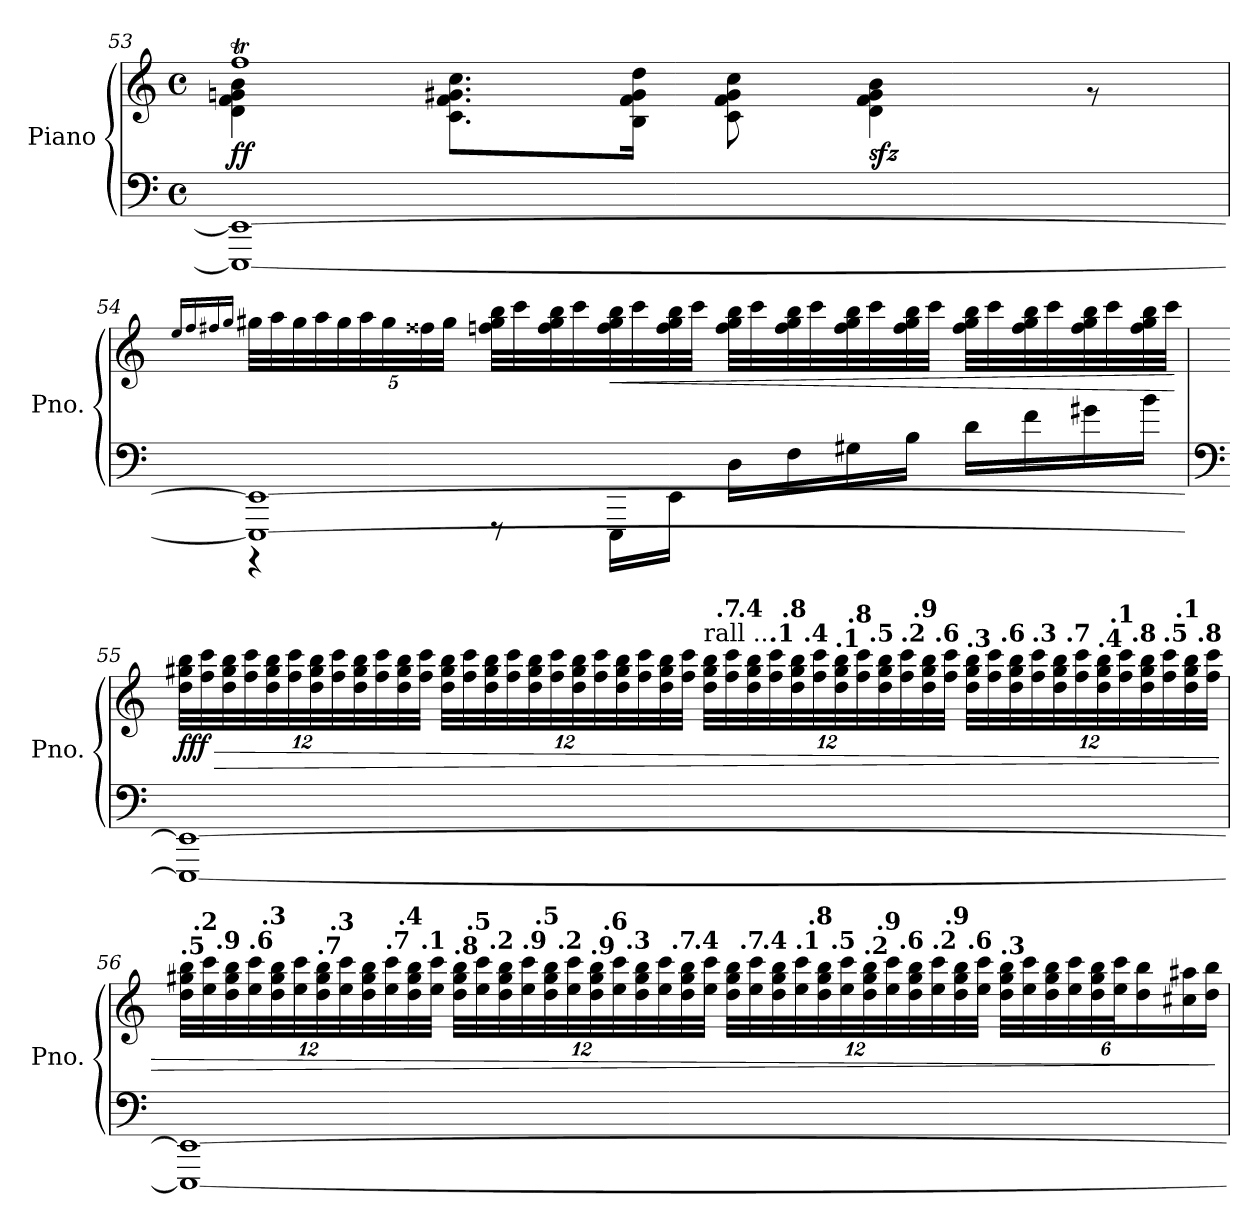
**kern	**kern	**dynam
*part1	*part1	*part1
*staff2	*staff1	*staff1/2
*I"Piano	*	*
*I'Pno.	*	*
*clefF4	*clefG2	*
*k[]	*k[]	*
*M4/4	*M4/4	*
*met(c)	*met(c)	*
=53	=53	=53
*	*^	*
!	!	!	!LO:DY:b
1EEE_ 1EE_	1ffT	4d\ 4f\ 4gn\ 4b\	ff
.	.	8.c\ 8.f\ 8.g#X\ 8.cc\L	.
.	.	16B\ 16f\ 16g#\ 16dd\Jk	.
.	.	8c\ 8f\ 8g#\ 8cc\	.
!	!	!	!LO:DY:b
.	.	4d\ 4f\ 4g#\ 4b\	sfz
.	.	8r	.
*	*v	*v	*
!!LO:LB:g=z
=54	=54	=54
.	16qee/LL	.
.	16qff/	.
.	16qff#X/	.
.	16qgg/JJ	.
*^	*	*
1EEE_ 1EE_	4r	32gg#X\LLL	.
.	.	32aa\	.
.	.	32gg#\	.
.	.	32aa\	.
*	*	*Xbrackettup	*
.	.	40gg#\	.
.	.	40aa\	.
.	.	40gg#\	.
.	.	40ff##X\	.
.	.	40gg#\JJJ	.
.	8r	32ffn\ 32gg#\ 32bb\LLL	.
.	.	32ccc\	.
.	.	32ff\ 32gg#\ 32bb\	.
.	.	32ccc\	.
!	!	!	!LO:HP:b
.	16EEE\LL	32ff\ 32gg#\ 32bb\	<
.	.	32ccc\	.
.	16EE\JJ	32ff\ 32gg#\ 32bb\	.
.	.	32ccc\JJJ	.
.	16D\LL	32ff\ 32gg#\ 32bb\LLL	.
.	.	32ccc\	.
.	16F\	32ff\ 32gg#\ 32bb\	.
.	.	32ccc\	.
.	16G#X\	32ff\ 32gg#\ 32bb\	.
.	.	32ccc\	.
.	16B\JJ	32ff\ 32gg#\ 32bb\	.
.	.	32ccc\JJJ	.
.	16d\LL	32ff\ 32gg#\ 32bb\LLL	.
.	.	32ccc\	.
.	16f\	32ff\ 32gg#\ 32bb\	.
.	.	32ccc\	.
.	16g#X\	32ff\ 32gg#\ 32bb\	.
.	.	32ccc\	.
.	16b\JJ	32ff\ 32gg#\ 32bb\	.
.	.	32ccc\JJJ	.
*v	*v	*	*
.	.	[
!!LO:PB:g=z
=55	=55	=55
*clefF4	*	*
!	!	!LO:HP:b
!	!	!LO:DY:n=1:b
1EEE_ 1EE_	48dd!\ 48gg#X!\ 48bb!\LLL	> fff
.	48ff!\ 48ccc!\	.
.	48dd!\ 48gg#!\ 48bb!\	.
.	48ff!\ 48ccc!\	.
.	48dd!\ 48gg#!\ 48bb!\	.
.	48ff!\ 48ccc!\	.
.	48dd!\ 48gg#!\ 48bb!\	.
.	48ff!\ 48ccc!\	.
.	48dd!\ 48gg#!\ 48bb!\	.
.	48ff!\ 48ccc!\	.
.	48dd!\ 48gg#!\ 48bb!\	.
.	48ff!\ 48ccc!\JJJ	.
.	48dd!\ 48gg#!\ 48bb!\LLL	.
.	48ff!\ 48ccc!\	.
.	48dd!\ 48gg#!\ 48bb!\	.
.	48ff!\ 48ccc!\	.
.	48dd!\ 48gg#!\ 48bb!\	.
.	48ff!\ 48ccc!\	.
.	48dd!\ 48gg#!\ 48bb!\	.
.	48ff!\ 48ccc!\	.
.	48dd!\ 48gg#!\ 48bb!\	.
.	48ff!\ 48ccc!\	.
.	48dd!\ 48gg#!\ 48bb!\	.
.	48ff!\ 48ccc!\JJJ	.
*	*MM120	*
!	!LO:TX:a:t=rall ...	!
.	48dd!\ 48gg#!\ 48bb!\LLL	.
*	*MM118	*
!	!LO:TX:a:B:t=.7	!
.	48ff!\ 48ccc!\	.
*	*MM117	*
!	!LO:TX:a:B:t=.4	!
.	48dd!\ 48gg#!\ 48bb!\	.
*	*MM116	*
!	!LO:TX:a:B:t=.1	!
.	48ff!\ 48ccc!\	.
*	*MM114	*
!	!LO:TX:a:B:t=.8	!
.	48dd!\ 48gg#!\ 48bb!\	.
*	*MM113	*
!	!LO:TX:a:B:t=.4	!
.	48ff!\ 48ccc!\	.
*	*MM112	*
!	!LO:TX:a:B:t=.1	!
.	48dd!\ 48gg#!\ 48bb!\	.
*	*MM110	*
!	!LO:TX:a:B:t=.8	!
.	48ff!\ 48ccc!\	.
*	*MM109	*
!	!LO:TX:a:B:t=.5	!
.	48dd!\ 48gg#!\ 48bb!\	.
*	*MM108	*
!	!LO:TX:a:B:t=.2	!
.	48ff!\ 48ccc!\	.
*	*MM106	*
!	!LO:TX:a:B:t=.9	!
.	48dd!\ 48gg#!\ 48bb!\	.
*	*MM105	*
!	!LO:TX:a:B:t=.6	!
.	48ff!\ 48ccc!\JJJ	.
*	*MM104	*
!	!LO:TX:a:B:t=.3	!
.	48dd!\ 48gg#!\ 48bb!\LLL	.
*	*MM103	*
.	48ff!\ 48ccc!\	.
*	*MM101	*
!	!LO:TX:a:B:t=.6	!
.	48dd!\ 48gg#!\ 48bb!\	.
*	*MM100	*
!	!LO:TX:a:B:t=.3	!
.	48ff!\ 48ccc!\	.
*	*MM99	*
.	48dd!\ 48gg#!\ 48bb!\	.
*	*MM97	*
!	!LO:TX:a:B:t=.7	!
.	48ff!\ 48ccc!\	.
*	*MM96	*
!	!LO:TX:a:B:t=.4	!
.	48dd!\ 48gg#!\ 48bb!\	.
*	*MM95	*
!	!LO:TX:a:B:t=.1	!
.	48ff!\ 48ccc!\	.
*	*MM93	*
!	!LO:TX:a:B:t=.8	!
.	48dd!\ 48gg#!\ 48bb!\	.
*	*MM92	*
!	!LO:TX:a:B:t=.5	!
.	48ff!\ 48ccc!\	.
*	*MM91	*
!	!LO:TX:a:B:t=.1	!
.	48dd!\ 48gg#!\ 48bb!\	.
*	*MM89	*
!	!LO:TX:a:B:t=.8	!
.	48ff!\ 48ccc!\JJJ	.
!!LO:PB:g=z
=56	=56	=56
*	*MM88	*
!	!LO:TX:a:B:t=.5	!
1EEE_ 1EE_	48dd!\ 48gg#X!\ 48bb!\LLL	.
*	*MM87	*
!	!LO:TX:a:B:t=.2	!
.	48ee!\ 48ccc!\	.
*	*MM85	*
!	!LO:TX:a:B:t=.9	!
.	48dd!\ 48gg#!\ 48bb!\	.
*	*MM84	*
!	!LO:TX:a:B:t=.6	!
.	48ee!\ 48ccc!\	.
*	*MM83	*
!	!LO:TX:a:B:t=.3	!
.	48dd!\ 48gg#!\ 48bb!\	.
*	*MM82	*
.	48ee!\ 48ccc!\	.
*	*MM80	*
!	!LO:TX:a:B:t=.7	!
.	48dd!\ 48gg#!\ 48bb!\	.
*	*MM79	*
!	!LO:TX:a:B:t=.3	!
.	48ee!\ 48ccc!\	.
*	*MM78	*
.	48dd!\ 48gg#!\ 48bb!\	.
*	*MM76	*
!	!LO:TX:a:B:t=.7	!
.	48ee!\ 48ccc!\	.
*	*MM75	*
!	!LO:TX:a:B:t=.4	!
.	48dd!\ 48gg#!\ 48bb!\	.
*	*MM74	*
!	!LO:TX:a:B:t=.1	!
.	48ee!\ 48ccc!\JJJ	.
*	*MM72	*
!	!LO:TX:a:B:t=.8	!
.	48dd!\ 48gg#!\ 48bb!\LLL	.
*	*MM71	*
!	!LO:TX:a:B:t=.5	!
.	48ee!\ 48ccc!\	.
*	*MM70	*
!	!LO:TX:a:B:t=.2	!
.	48dd!\ 48gg#!\ 48bb!\	.
*	*MM68	*
!	!LO:TX:a:B:t=.9	!
.	48ee!\ 48ccc!\	.
*	*MM67	*
!	!LO:TX:a:B:t=.5	!
.	48dd!\ 48gg#!\ 48bb!\	.
*	*MM66	*
!	!LO:TX:a:B:t=.2	!
.	48ee!\ 48ccc!\	.
*	*MM64	*
!	!LO:TX:a:B:t=.9	!
.	48dd!\ 48gg#!\ 48bb!\	.
*	*MM63	*
!	!LO:TX:a:B:t=.6	!
.	48ee!\ 48ccc!\	.
*	*MM62	*
!	!LO:TX:a:B:t=.3	!
.	48dd!\ 48gg#!\ 48bb!\	.
*	*MM61	*
.	48ee!\ 48ccc!\	.
*	*MM59	*
!	!LO:TX:a:B:t=.7	!
.	48dd!\ 48gg#!\ 48bb!\	.
*	*MM58	*
!	!LO:TX:a:B:t=.4	!
.	48ee!\ 48ccc!\JJJ	.
*	*MM57	*
.	48dd!\ 48gg#!\ 48bb!\LLL	.
*	*MM55	*
!	!LO:TX:a:B:t=.7	!
.	48ee!\ 48ccc!\	.
*	*MM54	*
!	!LO:TX:a:B:t=.4	!
.	48dd!\ 48gg#!\ 48bb!\	.
*	*MM53	*
!	!LO:TX:a:B:t=.1	!
.	48ee!\ 48ccc!\	.
*	*MM51	*
!	!LO:TX:a:B:t=.8	!
.	48dd!\ 48gg#!\ 48bb!\	.
*	*MM50	*
!	!LO:TX:a:B:t=.5	!
.	48ee!\ 48ccc!\	.
*	*MM49	*
!	!LO:TX:a:B:t=.2	!
.	48dd!\ 48gg#!\ 48bb!\	.
*	*MM47	*
!	!LO:TX:a:B:t=.9	!
.	48ee!\ 48ccc!\	.
*	*MM46	*
!	!LO:TX:a:B:t=.6	!
.	48dd!\ 48gg#!\ 48bb!\	.
*	*MM45	*
!	!LO:TX:a:B:t=.2	!
.	48ee!\ 48ccc!\	.
*	*MM43	*
!	!LO:TX:a:B:t=.9	!
.	48dd!\ 48gg#!\ 48bb!\	.
*	*MM42	*
!	!LO:TX:a:B:t=.6	!
.	48ee!\ 48ccc!\JJJ	.
*	*MM41	*
!	!LO:TX:a:B:t=.3	!
.	48dd!\ 48gg#!\ 48bb!\LLL	.
*	*MM40	*
.	48ee!\ 48ccc!\	.
.	48dd!\ 48gg#!\ 48bb!\	.
.	48ee!\ 48ccc!\	.
.	48dd!\ 48gg#!\ 48bb!\	.
.	48ee!\ 48ccc!\J	.
.	24dd\ 24bb\	.
.	24cc#X\ 24aa#X\	.
.	24dd\ 24bb\JJ	.
.	.	]
=	=	=
*-	*-	*-
